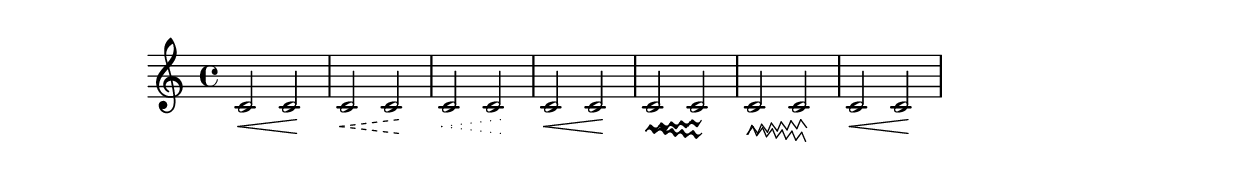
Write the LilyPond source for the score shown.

%% DO NOT EDIT this file manually; it is automatically
%% generated from LSR http://lsr.dsi.unimi.it
%% Make any changes in LSR itself, or in Documentation/snippets/new/ ,
%% and then run scripts/auxiliar/makelsr.py
%%
%% This file is in the public domain.
\version "2.14.0"

\header {
  lsrtags = "expressive-marks, tweaks-and-overrides"

%% Translation of GIT committish: 8b93de6ce951b7b14bc7818f31019524295b990f
  texidoces = "
Los reguladores pueden imprimirse en uno cualquiera de los estilos de
@code{line-interface}: discontinuo, punteado, línea, trino o zig-zag.

"
  doctitlees = "Reguladores con distintos estilos de línea"



  texidoc = "
Hairpins can take any style from @code{line-interface} - dashed-line,
dotted-line, line, trill or zigzag.

"
  doctitle = "Hairpins with different line styles"
} % begin verbatim

\relative c' {
  c2\< c\!
  \override Hairpin #'style = #'dashed-line
  c2\< c\!
  \override Hairpin #'style = #'dotted-line
  c2\< c\!
  \override Hairpin #'style = #'line
  c2\< c\!
  \override Hairpin #'style = #'trill
  c2\< c\!
  \override Hairpin #'style = #'zigzag
  c2\< c\!
  \revert Hairpin #'style
  c2\< c\!
}

